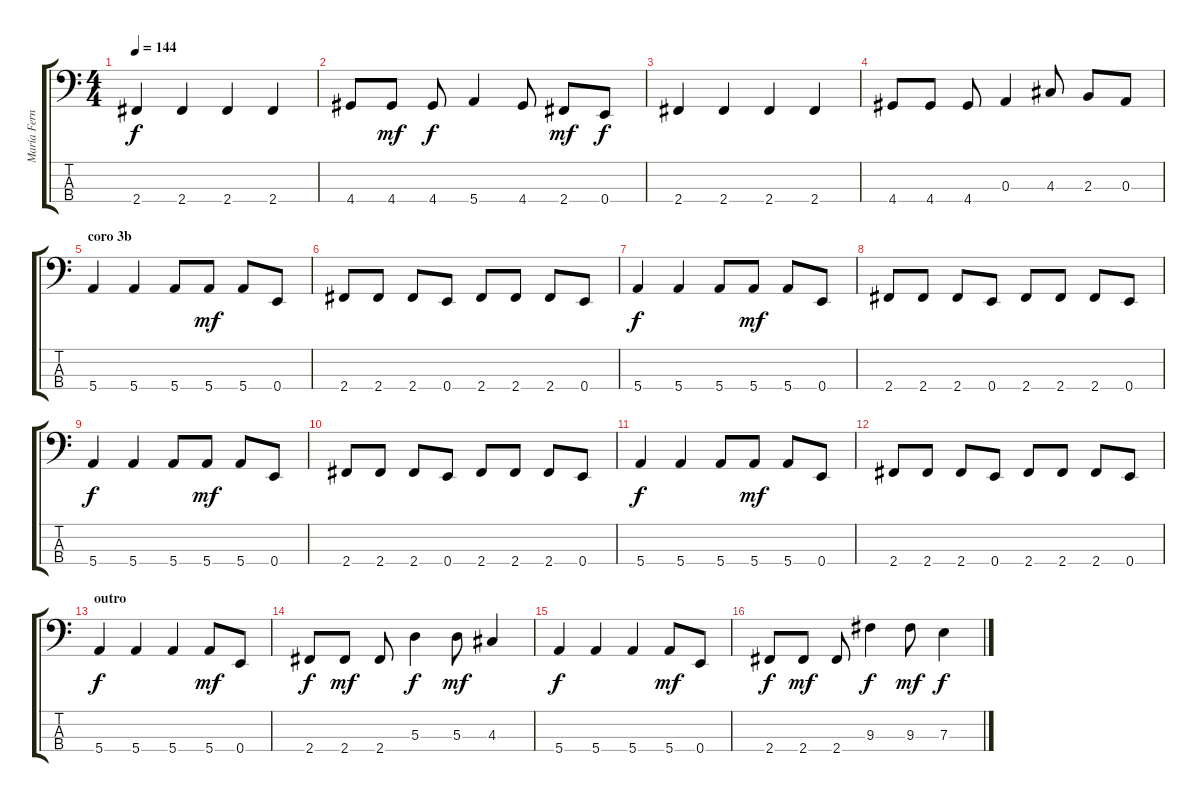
\track ("María Fernanda (bajo)" "María Fern") {instrument electricbasspick}
\staff {score tabs}
\tuning (G2 D2 A1 E1) {hide}
\ts (4 4)
\tempo 144
\clef f4
\ks c
2.4.4{dy f} 2.4.4 2.4.4 2.4.4 |
4.4.8 4.4.8{dy mf} 4.4.8{dy f} 5.4.4 4.4.8 2.4.8{dy mf} 0.4.8{dy f} |
2.4.4 2.4.4 2.4.4 2.4.4 |
4.4.8 4.4.8 4.4.8 0.3.4 4.3.8 2.3.8 0.3.8 |
\section ("" "coro 3b")
5.4.4 5.4.4 5.4.8 5.4.8{dy mf} 5.4.8 0.4.8 |
2.4.8 2.4.8 2.4.8 0.4.8 2.4.8 2.4.8 2.4.8 0.4.8 |
5.4.4{dy f} 5.4.4 5.4.8 5.4.8{dy mf} 5.4.8 0.4.8 |
2.4.8 2.4.8 2.4.8 0.4.8 2.4.8 2.4.8 2.4.8 0.4.8 |
5.4.4{dy f} 5.4.4 5.4.8 5.4.8{dy mf} 5.4.8 0.4.8 |
2.4.8 2.4.8 2.4.8 0.4.8 2.4.8 2.4.8 2.4.8 0.4.8 |
5.4.4{dy f} 5.4.4 5.4.8 5.4.8{dy mf} 5.4.8 0.4.8 |
2.4.8 2.4.8 2.4.8 0.4.8 2.4.8 2.4.8 2.4.8 0.4.8 |
\section ("" "outro")
5.4.4{dy f} 5.4.4 5.4.4 5.4.8{dy mf} 0.4.8 |
2.4.8{dy f} 2.4.8{dy mf} 2.4.8 5.3.4{dy f} 5.3.8{dy mf} 4.3.4 |
5.4.4{dy f} 5.4.4 5.4.4 5.4.8{dy mf} 0.4.8 |
2.4.8{dy f} 2.4.8{dy mf} 2.4.8 9.3.4{dy f} 9.3.8{dy mf} 7.3.4{dy f}
